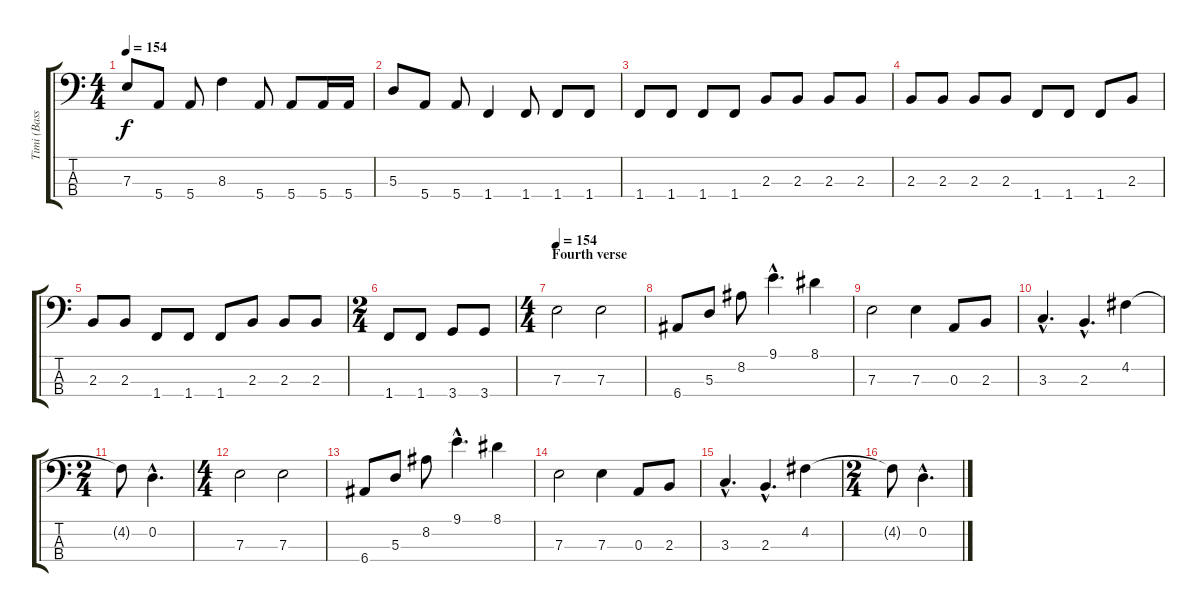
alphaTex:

\track ("Timi (Bass)" "Timi (Bass") {instrument electricbassfinger}
\staff {score tabs}
\tuning (G2 D2 A1 E1) {hide}
\ts (4 4)
\tempo 154
\clef f4
\ks c
7.3.8{dy f} 5.4.8 5.4.8 8.3.4 5.4.8 5.4.8 5.4.16 5.4.16 |
5.3.8 5.4.8 5.4.8 1.4.4 1.4.8 1.4.8 1.4.8 |
1.4.8 1.4.8 1.4.8 1.4.8 2.3.8 2.3.8 2.3.8 2.3.8 |
2.3.8 2.3.8 2.3.8 2.3.8 1.4.8 1.4.8 1.4.8 2.3.8 |
2.3.8 2.3.8 1.4.8 1.4.8 1.4.8 2.3.8 2.3.8 2.3.8 |
\ts (2 4)
1.4.8 1.4.8 3.4.8 3.4.8 |
\ts (4 4)
\section ("" "Fourth verse")
\tempo 154
7.3.2 7.3.2 |
6.4.8 5.3.8 8.2.8 9.1{hac}.4{d} 8.1.4 |
7.3.2 7.3.4 0.3.8 2.3.8 |
3.3{hac}.4{d} 2.3{hac}.4{d} 4.2.4 |
\ts (2 4)
4.2{t}.8 0.2{hac}.4{d} |
\ts (4 4)
7.3.2 7.3.2 |
6.4.8 5.3.8 8.2.8 9.1{hac}.4{d} 8.1.4 |
7.3.2 7.3.4 0.3.8 2.3.8 |
3.3{hac}.4{d} 2.3{hac}.4{d} 4.2.4 |
\ts (2 4)
4.2{t}.8 0.2{hac}.4{d}
